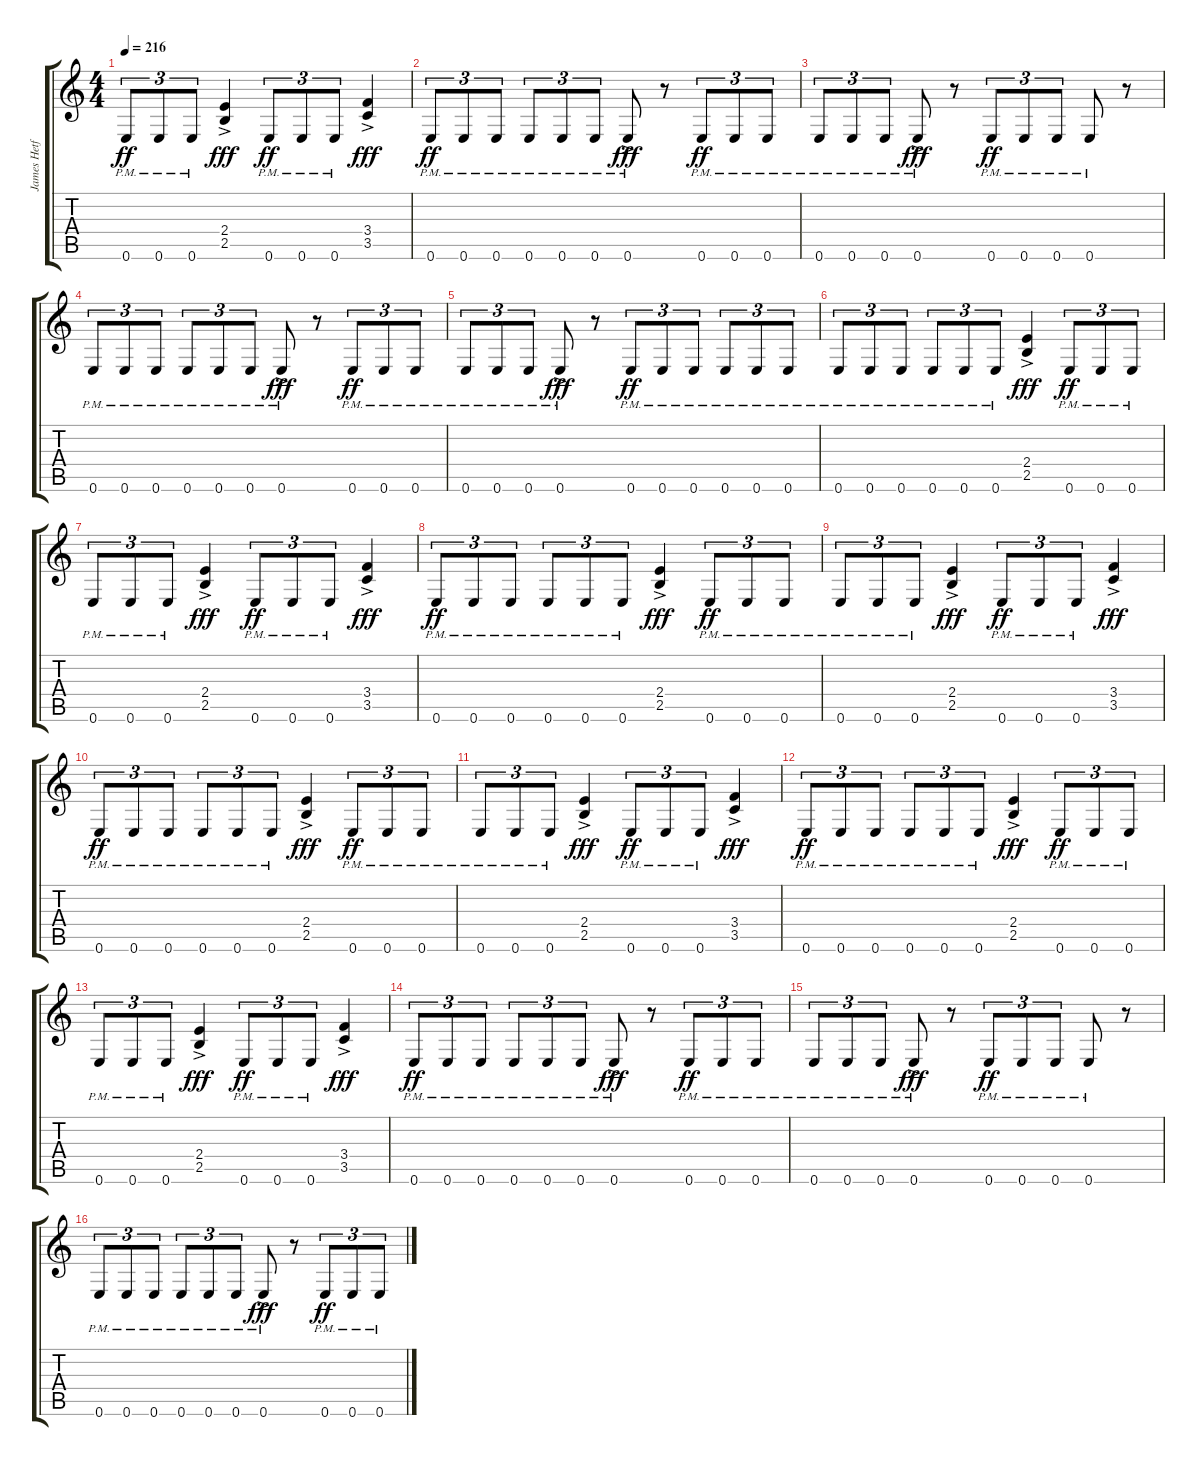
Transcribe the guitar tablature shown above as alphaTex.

\track ("James Hetfield" "James Hetf") {instrument acousticguitarsteel}
\staff {score tabs}
\tuning (E4 B3 G3 D3 A2 E2) {hide}
\ts (4 4)
\tempo 216
\clef g2
\ks c
0.6{pm}.8{tu (3 2) dy ff} 0.6{pm}.8{tu (3 2)} 0.6{pm}.8{tu (3 2)} (2.4{ac} 2.5{ac}).4{dy fff} 0.6{pm}.8{tu (3 2) dy ff} 0.6{pm}.8{tu (3 2)} 0.6{pm}.8{tu (3 2)} (3.4{ac} 3.5{ac}).4{dy fff} |
0.6{pm}.8{tu (3 2) dy ff} 0.6{pm}.8{tu (3 2)} 0.6{pm}.8{tu (3 2)} 0.6{pm}.8{tu (3 2)} 0.6{pm}.8{tu (3 2)} 0.6{pm}.8{tu (3 2)} 0.6{ac pm}.8{dy fff} r.8 0.6{pm}.8{tu (3 2) dy ff} 0.6{pm}.8{tu (3 2)} 0.6{pm}.8{tu (3 2)} |
0.6{pm}.8{tu (3 2)} 0.6{pm}.8{tu (3 2)} 0.6{pm}.8{tu (3 2)} 0.6{ac pm}.8{dy fff} r.8 0.6{pm}.8{tu (3 2) dy ff} 0.6{pm}.8{tu (3 2)} 0.6{pm}.8{tu (3 2)} 0.6{pm}.8 r.8 |
0.6{pm}.8{tu (3 2)} 0.6{pm}.8{tu (3 2)} 0.6{pm}.8{tu (3 2)} 0.6{pm}.8{tu (3 2)} 0.6{pm}.8{tu (3 2)} 0.6{pm}.8{tu (3 2)} 0.6{ac pm}.8{dy fff} r.8 0.6{pm}.8{tu (3 2) dy ff} 0.6{pm}.8{tu (3 2)} 0.6{pm}.8{tu (3 2)} |
0.6{pm}.8{tu (3 2)} 0.6{pm}.8{tu (3 2)} 0.6{pm}.8{tu (3 2)} 0.6{ac pm}.8{dy fff} r.8 0.6{pm}.8{tu (3 2) dy ff} 0.6{pm}.8{tu (3 2)} 0.6{pm}.8{tu (3 2)} 0.6{pm}.8{tu (3 2)} 0.6{pm}.8{tu (3 2)} 0.6{pm}.8{tu (3 2)} |
0.6{pm}.8{tu (3 2)} 0.6{pm}.8{tu (3 2)} 0.6{pm}.8{tu (3 2)} 0.6{pm}.8{tu (3 2)} 0.6{pm}.8{tu (3 2)} 0.6{pm}.8{tu (3 2)} (2.4{ac} 2.5{ac}).4{dy fff} 0.6{pm}.8{tu (3 2) dy ff} 0.6{pm}.8{tu (3 2)} 0.6{pm}.8{tu (3 2)} |
0.6{pm}.8{tu (3 2)} 0.6{pm}.8{tu (3 2)} 0.6{pm}.8{tu (3 2)} (2.4{ac} 2.5{ac}).4{dy fff} 0.6{pm}.8{tu (3 2) dy ff} 0.6{pm}.8{tu (3 2)} 0.6{pm}.8{tu (3 2)} (3.4{ac} 3.5{ac}).4{dy fff} |
0.6{pm}.8{tu (3 2) dy ff} 0.6{pm}.8{tu (3 2)} 0.6{pm}.8{tu (3 2)} 0.6{pm}.8{tu (3 2)} 0.6{pm}.8{tu (3 2)} 0.6{pm}.8{tu (3 2)} (2.4{ac} 2.5{ac}).4{dy fff} 0.6{pm}.8{tu (3 2) dy ff} 0.6{pm}.8{tu (3 2)} 0.6{pm}.8{tu (3 2)} |
0.6{pm}.8{tu (3 2)} 0.6{pm}.8{tu (3 2)} 0.6{pm}.8{tu (3 2)} (2.4{ac} 2.5{ac}).4{dy fff} 0.6{pm}.8{tu (3 2) dy ff} 0.6{pm}.8{tu (3 2)} 0.6{pm}.8{tu (3 2)} (3.4{ac} 3.5{ac}).4{dy fff} |
0.6{pm}.8{tu (3 2) dy ff} 0.6{pm}.8{tu (3 2)} 0.6{pm}.8{tu (3 2)} 0.6{pm}.8{tu (3 2)} 0.6{pm}.8{tu (3 2)} 0.6{pm}.8{tu (3 2)} (2.4{ac} 2.5{ac}).4{dy fff} 0.6{pm}.8{tu (3 2) dy ff} 0.6{pm}.8{tu (3 2)} 0.6{pm}.8{tu (3 2)} |
0.6{pm}.8{tu (3 2)} 0.6{pm}.8{tu (3 2)} 0.6{pm}.8{tu (3 2)} (2.4{ac} 2.5{ac}).4{dy fff} 0.6{pm}.8{tu (3 2) dy ff} 0.6{pm}.8{tu (3 2)} 0.6{pm}.8{tu (3 2)} (3.4{ac} 3.5{ac}).4{dy fff} |
0.6{pm}.8{tu (3 2) dy ff} 0.6{pm}.8{tu (3 2)} 0.6{pm}.8{tu (3 2)} 0.6{pm}.8{tu (3 2)} 0.6{pm}.8{tu (3 2)} 0.6{pm}.8{tu (3 2)} (2.4{ac} 2.5{ac}).4{dy fff} 0.6{pm}.8{tu (3 2) dy ff} 0.6{pm}.8{tu (3 2)} 0.6{pm}.8{tu (3 2)} |
0.6{pm}.8{tu (3 2)} 0.6{pm}.8{tu (3 2)} 0.6{pm}.8{tu (3 2)} (2.4{ac} 2.5{ac}).4{dy fff} 0.6{pm}.8{tu (3 2) dy ff} 0.6{pm}.8{tu (3 2)} 0.6{pm}.8{tu (3 2)} (3.4{ac} 3.5{ac}).4{dy fff} |
0.6{pm}.8{tu (3 2) dy ff} 0.6{pm}.8{tu (3 2)} 0.6{pm}.8{tu (3 2)} 0.6{pm}.8{tu (3 2)} 0.6{pm}.8{tu (3 2)} 0.6{pm}.8{tu (3 2)} 0.6{ac pm}.8{dy fff} r.8 0.6{pm}.8{tu (3 2) dy ff} 0.6{pm}.8{tu (3 2)} 0.6{pm}.8{tu (3 2)} |
0.6{pm}.8{tu (3 2)} 0.6{pm}.8{tu (3 2)} 0.6{pm}.8{tu (3 2)} 0.6{ac pm}.8{dy fff} r.8 0.6{pm}.8{tu (3 2) dy ff} 0.6{pm}.8{tu (3 2)} 0.6{pm}.8{tu (3 2)} 0.6{pm}.8 r.8 |
0.6{pm}.8{tu (3 2)} 0.6{pm}.8{tu (3 2)} 0.6{pm}.8{tu (3 2)} 0.6{pm}.8{tu (3 2)} 0.6{pm}.8{tu (3 2)} 0.6{pm}.8{tu (3 2)} 0.6{ac pm}.8{dy fff} r.8 0.6{pm}.8{tu (3 2) dy ff} 0.6{pm}.8{tu (3 2)} 0.6{pm}.8{tu (3 2)}
